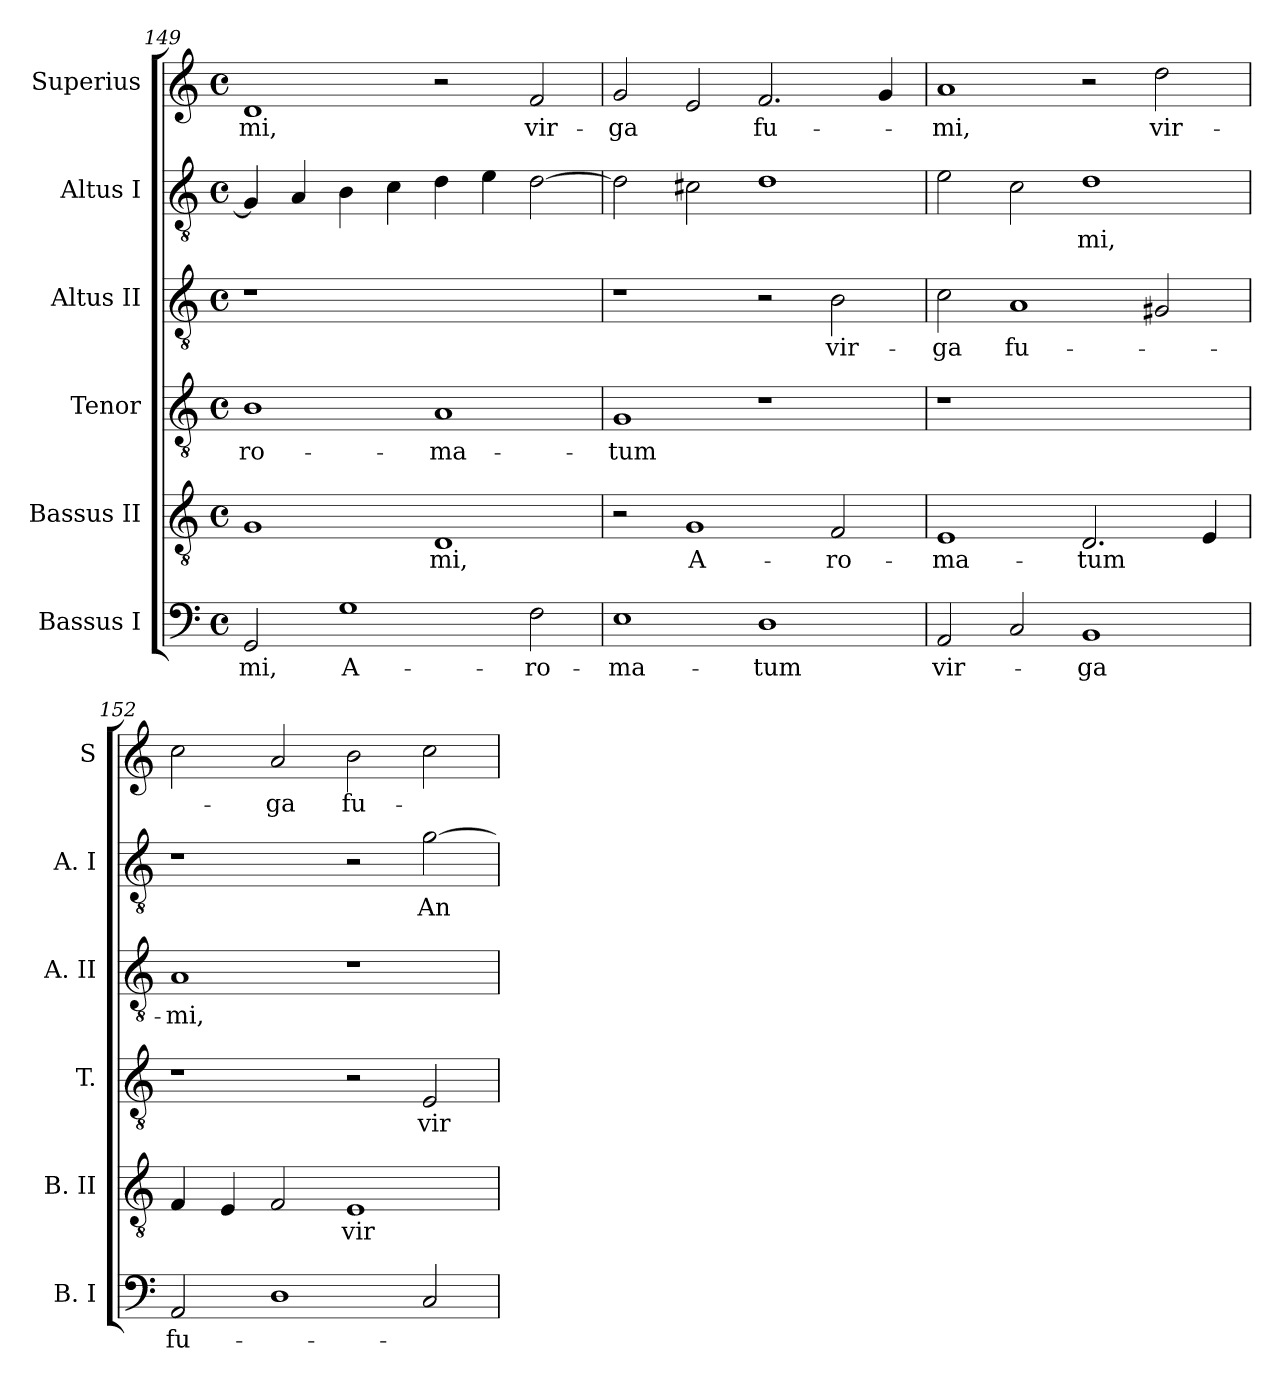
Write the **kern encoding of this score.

**kern	**text	**kern	**text	**kern	**text	**kern	**text	**kern	**text	**kern	**text
*part6	*part6	*part5	*part5	*part4	*part4	*part3	*part3	*part2	*part2	*part1	*part1
*staff6	*staff6	*staff5	*staff5	*staff4	*staff4	*staff3	*staff3	*staff2	*staff2	*staff1	*staff1
*I"Bassus I	*	*I"Bassus II	*	*I"Tenor	*	*I"Altus II	*	*I"Altus I	*	*I"Superius	*
*I'B. I	*	*I'B. II	*	*I'T.	*	*I'A. II	*	*I'A. I	*	*I'S	*
*clefF4	*	*clefGv2	*	*clefGv2	*	*clefGv2	*	*clefGv2	*	*clefG2	*
*	*	*ITrd7c12	*	*ITrd7c12	*	*ITrd7c12	*	*ITrd7c12	*	*	*
*k[]	*	*k[]	*	*k[]	*	*k[]	*	*k[]	*	*k[]	*
*C:	*	*C:	*	*C:	*	*C:	*	*C:	*	*C:	*
*M4/4	*	*M4/4	*	*M4/4	*	*M4/4	*	*M4/4	*	*M4/4	*
*met(c)	*	*met(c)	*	*met(c)	*	*met(c)	*	*met(c)	*	*met(c)	*
=149	=149	=149	=149	=149	=149	=149	=149	=149	=149	=149	=149
!	!LO:LY:b:color=#000000	!	!	!	!	!	!	!	!	!	!
!	!	!	!	!	!LO:LY:b:color=#000000	!LO:N:vis=1	!	!	!	!	!
!	!	!	!	!	!	!	!	!	!	!	!LO:LY:b:color=#000000
2GGi/	-mi,	1GGi	.	1BBi	-ro-	1r	.	4GGi/]	.	1di	-mi,
.	.	.	.	.	.	.	.	4AAi/	.	.	.
!	!LO:LY:b:color=#000000	!	!	!	!	!	!	!	!	!	!
1Gi	A-	.	.	.	.	.	.	4BBi\	.	.	.
.	.	.	.	.	.	.	.	4Ci\	.	.	.
!	!	!	!LO:LY:b:color=#000000	!	!	!	!	!	!	!	!
!	!	!	!	!	!LO:LY:b:color=#000000	!	!	!	!	!	!
.	.	1DDi	-mi,	1AAi	-ma-	1ryy	.	4Di\	.	2r	.
.	.	.	.	.	.	.	.	4Ei\	.	.	.
!	!LO:LY:b:color=#000000	!	!	!	!	!	!	!	!	!	!
!	!	!	!	!	!	!	!	!	!	!	!LO:LY:b:color=#000000
2Fi\	-ro-	.	.	.	.	.	.	[>2Di\	.	2fi/	vir-
=150	=150	=150	=150	=150	=150	=150	=150	=150	=150	=150	=150
!	!LO:LY:b:color=#000000	!	!	!	!	!	!	!	!	!	!
!	!	!	!	!	!LO:LY:b:color=#000000	!	!	!	!	!	!
!	!	!	!	!	!	!	!	!	!	!	!LO:LY:b:color=#000000
1Ei	-ma-	2r	.	1GGi	-tum	1r	.	2Di\]	.	2gi/	-ga
!	!	!	!LO:LY:b:color=#000000	!	!	!	!	!	!	!	!
.	.	1GGi	A-	.	.	.	.	2C#Xi\	.	2ei/	.
!	!LO:LY:b:color=#000000	!	!	!	!	!	!	!	!	!	!
!	!	!	!	!	!	!	!	!	!	!	!LO:LY:b:color=#000000
1Di	-tum	.	.	1r	.	2r	.	1Di	.	2.fi/	fu-
!	!	!	!LO:LY:b:color=#000000	!	!	!	!	!	!	!	!
!	!	!	!	!	!	!	!LO:LY:b:color=#000000	!	!	!	!
.	.	2FFi/	-ro-	.	.	2BBi\	vir-	.	.	.	.
.	.	.	.	.	.	.	.	.	.	4gi/	.
=151	=151	=151	=151	=151	=151	=151	=151	=151	=151	=151	=151
!	!LO:LY:b:color=#000000	!	!	!	!	!	!	!	!	!	!
!	!	!	!LO:LY:b:color=#000000	!LO:N:vis=1	!	!	!	!	!	!	!
!	!	!	!	!	!	!	!LO:LY:b:color=#000000	!	!	!	!
!	!	!	!	!	!	!	!	!	!	!	!LO:LY:b:color=#000000
2AAi/	vir-	1EEi	-ma-	1r	.	2Ci\	-ga	2Ei\	.	1ai	-mi,
!	!	!	!	!	!	!	!LO:LY:b:color=#000000	!	!	!	!
2Ci/	.	.	.	.	.	1AAi	fu-	2Ci\	.	.	.
!	!LO:LY:b:color=#000000	!	!	!	!	!	!	!	!	!	!
!	!	!	!LO:LY:b:color=#000000	!	!	!	!	!	!	!	!
!	!	!	!	!	!	!	!	!	!LO:LY:b:color=#000000	!	!
1BBi	-ga	2.DDi/	-tum	1ryy	.	.	.	1Di	-mi,	2r	.
!	!	!	!	!	!	!	!	!	!	!	!LO:LY:b:color=#000000
.	.	.	.	.	.	2GG#Xi/	.	.	.	2ddi\	vir-
.	.	4EEi/	.	.	.	.	.	.	.	.	.
!!LO:LB:g=z
=152	=152	=152	=152	=152	=152	=152	=152	=152	=152	=152	=152
!	!LO:LY:b:color=#000000	!	!	!	!	!	!	!	!	!	!
!	!	!	!	!	!	!	!LO:LY:b:color=#000000	!	!	!	!
2AAi/	fu-	4FFi/	.	1r	.	1AAi	-mi,	1r	.	2cci\	.
.	.	4EEi/	.	.	.	.	.	.	.	.	.
!	!	!	!	!	!	!	!	!	!	!	!LO:LY:b:color=#000000
1Di	.	2FFi/	.	.	.	.	.	.	.	2ai/	-ga
!	!	!	!LO:LY:b:color=#000000	!	!	!	!	!	!	!	!
!	!	!	!	!	!	!	!	!	!	!	!LO:LY:b:color=#000000
.	.	1EEi	vir-	2r	.	1r	.	2r	.	2bi\	fu-
!	!	!	!	!	!LO:LY:b:color=#000000	!	!	!	!	!	!
!	!	!	!	!	!	!	!	!	!LO:LY:b:color=#000000	!	!
2Ci/	.	.	.	2EEi/	vir-	.	.	[>2Gi\	An-	2cci\	.
=	=	=	=	=	=	=	=	=	=	=	=
*-	*-	*-	*-	*-	*-	*-	*-	*-	*-	*-	*-
